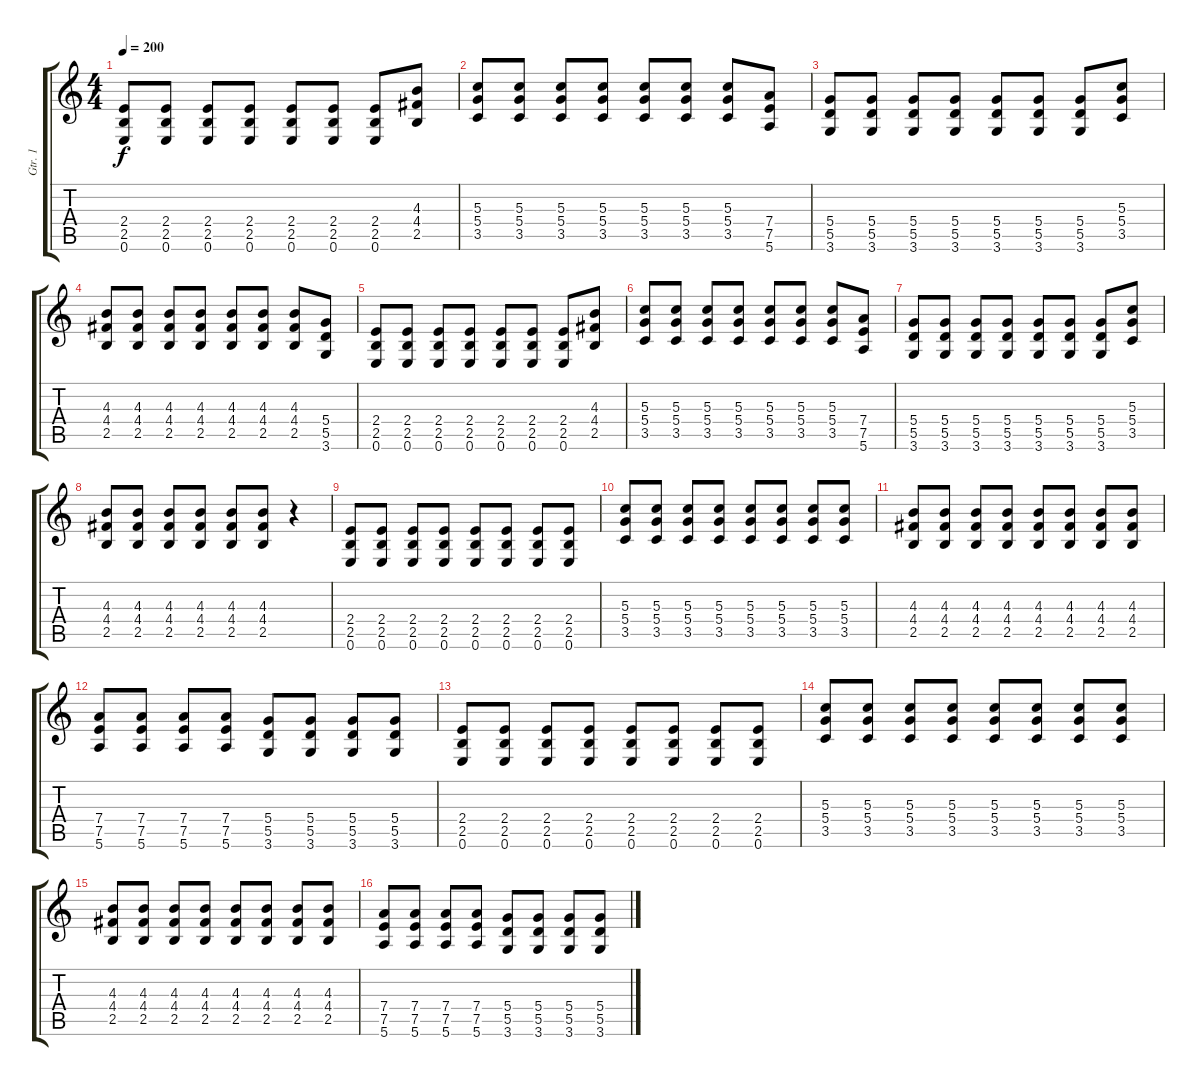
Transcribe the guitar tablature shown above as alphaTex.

\track ("Gtr. 1" "Gtr. 1") {instrument distortionguitar}
\staff {score tabs}
\tuning (E4 B3 G3 D3 A2 E2) {hide}
\ts (4 4)
\tempo 200
\clef g2
\ks c
(2.4 2.5 0.6).8{dy f} (2.4 2.5 0.6).8 (2.4 2.5 0.6).8 (2.4 2.5 0.6).8 (2.4 2.5 0.6).8 (2.4 2.5 0.6).8 (2.4 2.5 0.6).8 (4.3 4.4 2.5).8 |
(5.3 5.4 3.5).8 (5.3 5.4 3.5).8 (5.3 5.4 3.5).8 (5.3 5.4 3.5).8 (5.3 5.4 3.5).8 (5.3 5.4 3.5).8 (5.3 5.4 3.5).8 (7.4 7.5 5.6).8 |
(5.4 5.5 3.6).8 (5.4 5.5 3.6).8 (5.4 5.5 3.6).8 (5.4 5.5 3.6).8 (5.4 5.5 3.6).8 (5.4 5.5 3.6).8 (5.4 5.5 3.6).8 (5.3 5.4 3.5).8 |
(4.3 4.4 2.5).8 (4.3 4.4 2.5).8 (4.3 4.4 2.5).8 (4.3 4.4 2.5).8 (4.3 4.4 2.5).8 (4.3 4.4 2.5).8 (4.3 4.4 2.5).8 (5.4 5.5 3.6).8 |
(2.4 2.5 0.6).8 (2.4 2.5 0.6).8 (2.4 2.5 0.6).8 (2.4 2.5 0.6).8 (2.4 2.5 0.6).8 (2.4 2.5 0.6).8 (2.4 2.5 0.6).8 (4.3 4.4 2.5).8 |
(5.3 5.4 3.5).8 (5.3 5.4 3.5).8 (5.3 5.4 3.5).8 (5.3 5.4 3.5).8 (5.3 5.4 3.5).8 (5.3 5.4 3.5).8 (5.3 5.4 3.5).8 (7.4 7.5 5.6).8 |
(5.4 5.5 3.6).8 (5.4 5.5 3.6).8 (5.4 5.5 3.6).8 (5.4 5.5 3.6).8 (5.4 5.5 3.6).8 (5.4 5.5 3.6).8 (5.4 5.5 3.6).8 (5.3 5.4 3.5).8 |
(4.3 4.4 2.5).8 (4.3 4.4 2.5).8 (4.3 4.4 2.5).8 (4.3 4.4 2.5).8 (4.3 4.4 2.5).8 (4.3 4.4 2.5).8 r.4 |
(2.4 2.5 0.6).8 (2.4 2.5 0.6).8 (2.4 2.5 0.6).8 (2.4 2.5 0.6).8 (2.4 2.5 0.6).8 (2.4 2.5 0.6).8 (2.4 2.5 0.6).8 (2.4 2.5 0.6).8 |
(5.3 5.4 3.5).8 (5.3 5.4 3.5).8 (5.3 5.4 3.5).8 (5.3 5.4 3.5).8 (5.3 5.4 3.5).8 (5.3 5.4 3.5).8 (5.3 5.4 3.5).8 (5.3 5.4 3.5).8 |
(4.3 4.4 2.5).8 (4.3 4.4 2.5).8 (4.3 4.4 2.5).8 (4.3 4.4 2.5).8 (4.3 4.4 2.5).8 (4.3 4.4 2.5).8 (4.3 4.4 2.5).8 (4.3 4.4 2.5).8 |
(7.4 7.5 5.6).8 (7.4 7.5 5.6).8 (7.4 7.5 5.6).8 (7.4 7.5 5.6).8 (5.4 5.5 3.6).8 (5.4 5.5 3.6).8 (5.4 5.5 3.6).8 (5.4 5.5 3.6).8 |
(2.4 2.5 0.6).8 (2.4 2.5 0.6).8 (2.4 2.5 0.6).8 (2.4 2.5 0.6).8 (2.4 2.5 0.6).8 (2.4 2.5 0.6).8 (2.4 2.5 0.6).8 (2.4 2.5 0.6).8 |
(5.3 5.4 3.5).8 (5.3 5.4 3.5).8 (5.3 5.4 3.5).8 (5.3 5.4 3.5).8 (5.3 5.4 3.5).8 (5.3 5.4 3.5).8 (5.3 5.4 3.5).8 (5.3 5.4 3.5).8 |
(4.3 4.4 2.5).8 (4.3 4.4 2.5).8 (4.3 4.4 2.5).8 (4.3 4.4 2.5).8 (4.3 4.4 2.5).8 (4.3 4.4 2.5).8 (4.3 4.4 2.5).8 (4.3 4.4 2.5).8 |
(7.4 7.5 5.6).8 (7.4 7.5 5.6).8 (7.4 7.5 5.6).8 (7.4 7.5 5.6).8 (5.4 5.5 3.6).8 (5.4 5.5 3.6).8 (5.4 5.5 3.6).8 (5.4 5.5 3.6).8
